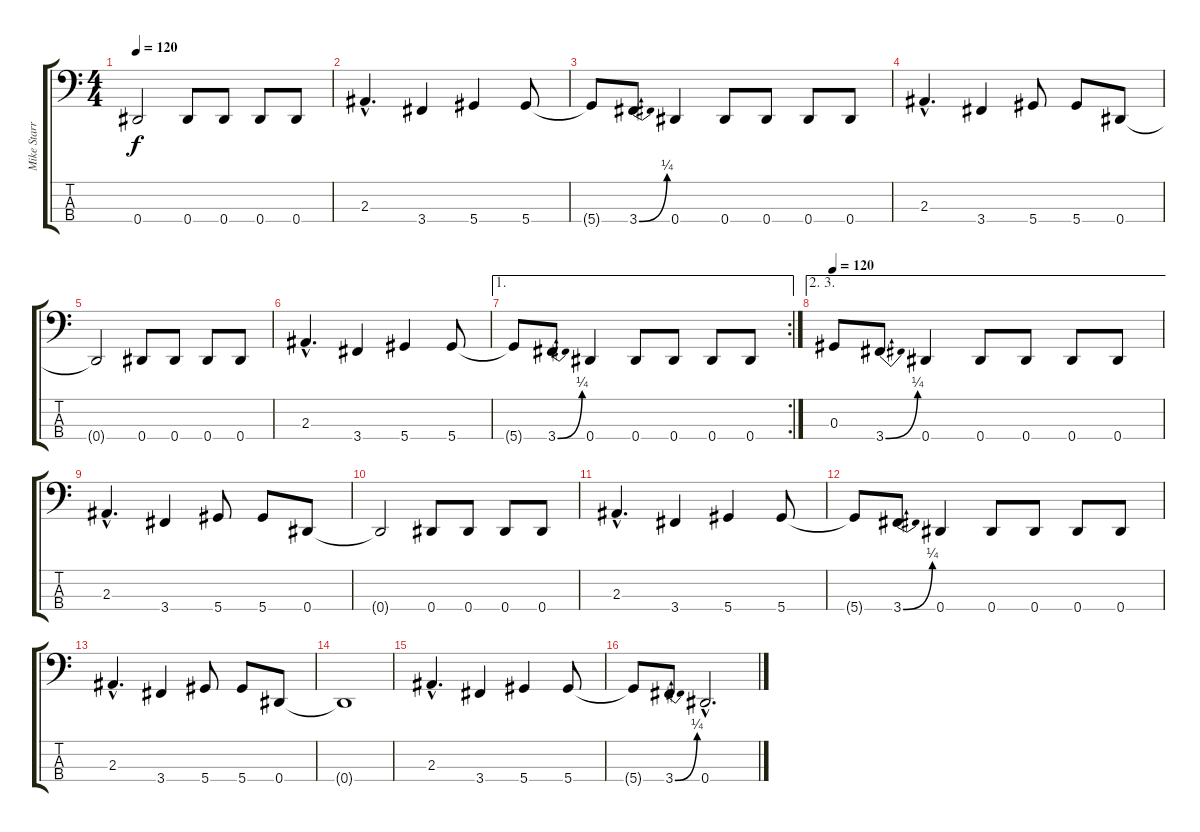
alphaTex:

\track ("Mike Starr" "Mike Starr") {instrument electricbasspick}
\staff {score tabs}
\tuning (Gb2 Db2 Ab1 Eb1) {hide}
\ts (4 4)
\tempo 120
\clef f4
\ks c
0.4{t}.2{dy f} 0.4.8 0.4.8 0.4.8 0.4.8 |
2.3{hac}.4{d} 3.4.4 5.4.4 5.4.8 |
5.4{t}.8 3.4{be (bend 0 0 60 1)}.8 0.4.4 0.4.8 0.4.8 0.4.8 0.4.8 |
2.3{hac}.4{d} 3.4.4 5.4.8 5.4.8 0.4.8 |
0.4{t}.2 0.4.8 0.4.8 0.4.8 0.4.8 |
2.3{hac}.4{d} 3.4.4 5.4.4 5.4.8 |
\ae 1
\rc 2
5.4{t}.8 3.4{be (bend 0 0 60 1)}.8 0.4.4 0.4.8 0.4.8 0.4.8 0.4.8 |
\ae (2 3)
\tempo 120
0.3.8 3.4{be (bend 0 0 60 1)}.8 0.4.4 0.4.8 0.4.8 0.4.8 0.4.8 |
2.3{hac}.4{d} 3.4.4 5.4.8 5.4.8 0.4.8 |
0.4{t}.2 0.4.8 0.4.8 0.4.8 0.4.8 |
2.3{hac}.4{d} 3.4.4 5.4.4 5.4.8 |
5.4{t}.8 3.4{be (bend 0 0 60 1)}.8 0.4.4 0.4.8 0.4.8 0.4.8 0.4.8 |
2.3{hac}.4{d} 3.4.4 5.4.8 5.4.8 0.4.8 |
0.4{t}.1 |
2.3{hac}.4{d} 3.4.4 5.4.4 5.4.8 |
5.4{t}.8 3.4{be (bend 0 0 60 1)}.8 0.4{hac}.2{d}
